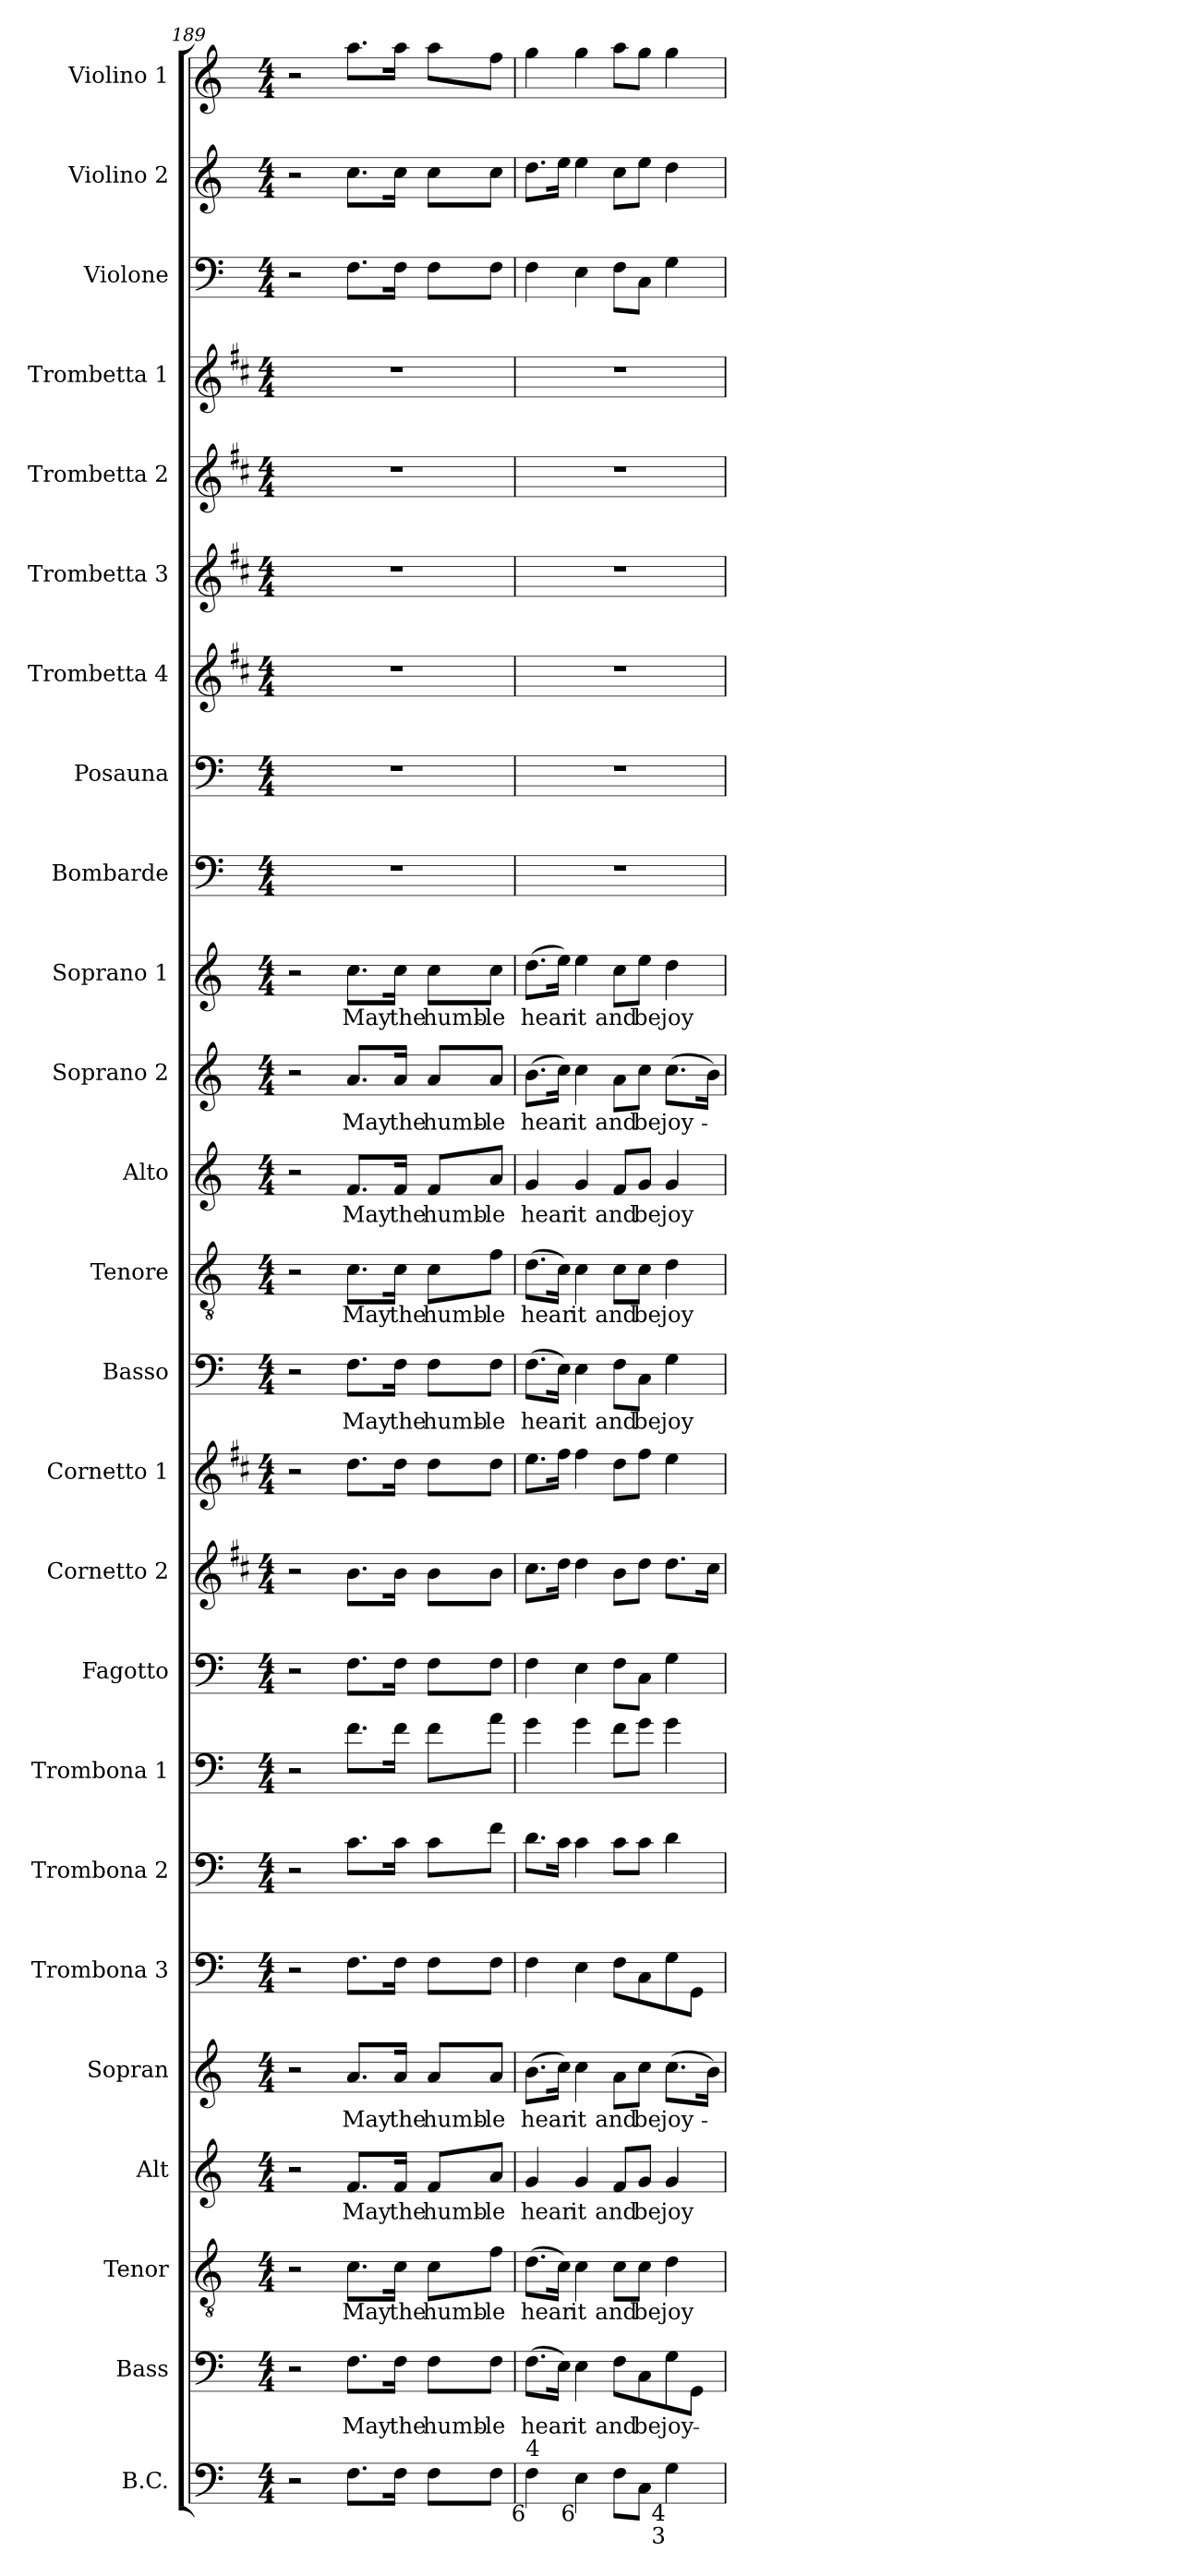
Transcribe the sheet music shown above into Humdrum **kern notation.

**kern	**kern	**text	**kern	**text	**kern	**text	**kern	**text	**kern	**kern	**kern	**kern	**kern	**kern	**kern	**text	**kern	**text	**kern	**text	**kern	**text	**kern	**text	**kern	**kern	**kern	**kern	**kern	**kern	**kern	**kern	**kern
*part25	*part24	*part24	*part23	*part23	*part22	*part22	*part21	*part21	*part20	*part19	*part18	*part17	*part16	*part15	*part14	*part14	*part13	*part13	*part12	*part12	*part11	*part11	*part10	*part10	*part9	*part8	*part7	*part6	*part5	*part4	*part3	*part2	*part1
*staff25	*staff24	*staff24	*staff23	*staff23	*staff22	*staff22	*staff21	*staff21	*staff20	*staff19	*staff18	*staff17	*staff16	*staff15	*staff14	*staff14	*staff13	*staff13	*staff12	*staff12	*staff11	*staff11	*staff10	*staff10	*staff9	*staff8	*staff7	*staff6	*staff5	*staff4	*staff3	*staff2	*staff1
*I"B.C.	*I"Bass	*	*I"Tenor	*	*I"Alt	*	*I"Sopran	*	*I"Trombona 3	*I"Trombona 2	*I"Trombona 1	*I"Fagotto	*I"Cornetto 2	*I"Cornetto 1	*I"Basso	*	*I"Tenore	*	*I"Alto	*	*I"Soprano 2	*	*I"Soprano 1	*	*I"Bombarde	*I"Posauna	*I"Trombetta 4	*I"Trombetta 3	*I"Trombetta 2	*I"Trombetta 1	*I"Violone	*I"Violino 2	*I"Violino 1
*I'B.C.	*I'B.	*	*I'T.	*	*I'A.	*	*I'S.	*	*I'Tbn. 2	*I'Tbn. 2	*I'Tbn. 1	*I'Fag.	*I'Cor. 2	*I'Cor. 1	*I'B.	*	*I'T.	*	*I'A.	*	*I'S.	*	*I'S.	*	*	*	*	*	*	*	*	*I'Vl. 2	*I'Vl. 1
!!LO:PB:g=z
*clefF4	*clefF4	*	*clefGv2	*	*clefG2	*	*clefG2	*	*clefF4	*clefF4	*clefF4	*clefF4	*clefG2	*clefG2	*clefF4	*	*clefGv2	*	*clefG2	*	*clefG2	*	*clefG2	*	*clefF4	*clefF4	*clefG2	*clefG2	*clefG2	*clefG2	*clefF4	*clefG2	*clefG2
*	*	*	*ITrd7c12	*	*	*	*	*	*	*	*	*	*ITrd1c2	*ITrd1c2	*	*	*ITrd7c12	*	*	*	*	*	*	*	*	*	*ITrd1c2	*ITrd1c2	*ITrd1c2	*ITrd1c2	*	*	*
*k[]	*k[]	*	*k[]	*	*k[]	*	*k[]	*	*k[]	*k[]	*k[]	*k[]	*k[]	*k[]	*k[]	*	*k[]	*	*k[]	*	*k[]	*	*k[]	*	*k[]	*k[]	*k[]	*k[]	*k[]	*k[]	*k[]	*k[]	*k[]
*C:	*C:	*	*C:	*	*C:	*	*C:	*	*C:	*C:	*C:	*C:	*C:	*C:	*C:	*	*C:	*	*C:	*	*C:	*	*C:	*	*C:	*C:	*C:	*C:	*C:	*C:	*C:	*C:	*C:
*M4/4	*M4/4	*	*M4/4	*	*M4/4	*	*M4/4	*	*M4/4	*M4/4	*M4/4	*M4/4	*M4/4	*M4/4	*M4/4	*	*M4/4	*	*M4/4	*	*M4/4	*	*M4/4	*	*M4/4	*M4/4	*M4/4	*M4/4	*M4/4	*M4/4	*M4/4	*M4/4	*M4/4
*MM60	*MM60	*	*MM60	*	*MM60	*	*MM60	*	*MM60	*MM60	*MM60	*MM60	*MM60	*MM60	*MM60	*	*MM60	*	*MM60	*	*MM60	*	*MM60	*	*MM60	*MM60	*MM60	*MM60	*MM60	*MM60	*MM60	*MM60	*MM60
=189	=189	=189	=189	=189	=189	=189	=189	=189	=189	=189	=189	=189	=189	=189	=189	=189	=189	=189	=189	=189	=189	=189	=189	=189	=189	=189	=189	=189	=189	=189	=189	=189	=189
2r	2r	.	2r	.	2r	.	2r	.	2r	2r	2r	2r	2r	2r	2r	.	2r	.	2r	.	2r	.	2r	.	1r	1r	1r	1r	1r	1r	2r	2r	2r
!	!	!LO:LY:b:color=#000000	!	!	!	!	!	!	!	!	!	!	!	!	!	!	!	!	!	!	!	!	!	!	!	!	!	!	!	!	!	!	!
!	!	!	!	!LO:LY:b:color=#000000	!	!	!	!	!	!	!	!	!	!	!	!	!	!	!	!	!	!	!	!	!	!	!	!	!	!	!	!	!
!	!	!	!	!	!	!LO:LY:b:color=#000000	!	!	!	!	!	!	!	!	!	!	!	!	!	!	!	!	!	!	!	!	!	!	!	!	!	!	!
!	!	!	!	!	!	!	!	!LO:LY:b:color=#000000	!	!	!	!	!	!	!	!	!	!	!	!	!	!	!	!	!	!	!	!	!	!	!	!	!
!	!	!	!	!	!	!	!	!	!	!	!	!	!	!	!	!LO:LY:b:color=#000000	!	!	!	!	!	!	!	!	!	!	!	!	!	!	!	!	!
!	!	!	!	!	!	!	!	!	!	!	!	!	!	!	!	!	!	!LO:LY:b:color=#000000	!	!	!	!	!	!	!	!	!	!	!	!	!	!	!
!	!	!	!	!	!	!	!	!	!	!	!	!	!	!	!	!	!	!	!	!LO:LY:b:color=#000000	!	!	!	!	!	!	!	!	!	!	!	!	!
!	!	!	!	!	!	!	!	!	!	!	!	!	!	!	!	!	!	!	!	!	!	!LO:LY:b:color=#000000	!	!	!	!	!	!	!	!	!	!	!
!	!	!	!	!	!	!	!	!	!	!	!	!	!	!	!	!	!	!	!	!	!	!	!	!LO:LY:b:color=#000000	!	!	!	!	!	!	!	!	!
8.Fi\L	8.Fi\L	May	8.Ci\L	May	8.fi/L	May	8.ai/L	May	8.Fi\L	8.ci\L	8.fi\L	8.Fi\L	8.ai\L	8.cci\L	8.Fi\L	May	8.Ci\L	May	8.fi/L	May	8.ai/L	May	8.cci\L	May	.	.	.	.	.	.	8.Fi\L	8.cci\L	8.aai\L
!	!	!LO:LY:b:color=#000000	!	!	!	!	!	!	!	!	!	!	!	!	!	!	!	!	!	!	!	!	!	!	!	!	!	!	!	!	!	!	!
!	!	!	!	!LO:LY:b:color=#000000	!	!	!	!	!	!	!	!	!	!	!	!	!	!	!	!	!	!	!	!	!	!	!	!	!	!	!	!	!
!	!	!	!	!	!	!LO:LY:b:color=#000000	!	!	!	!	!	!	!	!	!	!	!	!	!	!	!	!	!	!	!	!	!	!	!	!	!	!	!
!	!	!	!	!	!	!	!	!LO:LY:b:color=#000000	!	!	!	!	!	!	!	!	!	!	!	!	!	!	!	!	!	!	!	!	!	!	!	!	!
!	!	!	!	!	!	!	!	!	!	!	!	!	!	!	!	!LO:LY:b:color=#000000	!	!	!	!	!	!	!	!	!	!	!	!	!	!	!	!	!
!	!	!	!	!	!	!	!	!	!	!	!	!	!	!	!	!	!	!LO:LY:b:color=#000000	!	!	!	!	!	!	!	!	!	!	!	!	!	!	!
!	!	!	!	!	!	!	!	!	!	!	!	!	!	!	!	!	!	!	!	!LO:LY:b:color=#000000	!	!	!	!	!	!	!	!	!	!	!	!	!
!	!	!	!	!	!	!	!	!	!	!	!	!	!	!	!	!	!	!	!	!	!	!LO:LY:b:color=#000000	!	!	!	!	!	!	!	!	!	!	!
!	!	!	!	!	!	!	!	!	!	!	!	!	!	!	!	!	!	!	!	!	!	!	!	!LO:LY:b:color=#000000	!	!	!	!	!	!	!	!	!
16Fi\Jk	16Fi\Jk	the	16Ci\Jk	the	16fi/Jk	the	16ai/Jk	the	16Fi\Jk	16ci\Jk	16fi\Jk	16Fi\Jk	16ai\Jk	16cci\Jk	16Fi\Jk	the	16Ci\Jk	the	16fi/Jk	the	16ai/Jk	the	16cci\Jk	the	.	.	.	.	.	.	16Fi\Jk	16cci\Jk	16aai\Jk
!	!	!LO:LY:b:color=#000000	!	!	!	!	!	!	!	!	!	!	!	!	!	!	!	!	!	!	!	!	!	!	!	!	!	!	!	!	!	!	!
!	!	!	!	!LO:LY:b:color=#000000	!	!	!	!	!	!	!	!	!	!	!	!	!	!	!	!	!	!	!	!	!	!	!	!	!	!	!	!	!
!	!	!	!	!	!	!LO:LY:b:color=#000000	!	!	!	!	!	!	!	!	!	!	!	!	!	!	!	!	!	!	!	!	!	!	!	!	!	!	!
!	!	!	!	!	!	!	!	!LO:LY:b:color=#000000	!	!	!	!	!	!	!	!	!	!	!	!	!	!	!	!	!	!	!	!	!	!	!	!	!
!	!	!	!	!	!	!	!	!	!	!	!	!	!	!	!	!LO:LY:b:color=#000000	!	!	!	!	!	!	!	!	!	!	!	!	!	!	!	!	!
!	!	!	!	!	!	!	!	!	!	!	!	!	!	!	!	!	!	!LO:LY:b:color=#000000	!	!	!	!	!	!	!	!	!	!	!	!	!	!	!
!	!	!	!	!	!	!	!	!	!	!	!	!	!	!	!	!	!	!	!	!LO:LY:b:color=#000000	!	!	!	!	!	!	!	!	!	!	!	!	!
!	!	!	!	!	!	!	!	!	!	!	!	!	!	!	!	!	!	!	!	!	!	!LO:LY:b:color=#000000	!	!	!	!	!	!	!	!	!	!	!
!	!	!	!	!	!	!	!	!	!	!	!	!	!	!	!	!	!	!	!	!	!	!	!	!LO:LY:b:color=#000000	!	!	!	!	!	!	!	!	!
8Fi\L	8Fi\L	humb-	8Ci\L	humb-	8fi/L	humb-	8ai/L	humb-	8Fi\L	8ci\L	8fi\L	8Fi\L	8ai\L	8cci\L	8Fi\L	humb-	8Ci\L	humb-	8fi/L	humb-	8ai/L	humb-	8cci\L	humb-	.	.	.	.	.	.	8Fi\L	8cci\L	8aai\L
!	!	!LO:LY:b:color=#000000	!	!	!	!	!	!	!	!	!	!	!	!	!	!	!	!	!	!	!	!	!	!	!	!	!	!	!	!	!	!	!
!	!	!	!	!LO:LY:b:color=#000000	!	!	!	!	!	!	!	!	!	!	!	!	!	!	!	!	!	!	!	!	!	!	!	!	!	!	!	!	!
!	!	!	!	!	!	!LO:LY:b:color=#000000	!	!	!	!	!	!	!	!	!	!	!	!	!	!	!	!	!	!	!	!	!	!	!	!	!	!	!
!	!	!	!	!	!	!	!	!LO:LY:b:color=#000000	!	!	!	!	!	!	!	!	!	!	!	!	!	!	!	!	!	!	!	!	!	!	!	!	!
!	!	!	!	!	!	!	!	!	!	!	!	!	!	!	!	!LO:LY:b:color=#000000	!	!	!	!	!	!	!	!	!	!	!	!	!	!	!	!	!
!	!	!	!	!	!	!	!	!	!	!	!	!	!	!	!	!	!	!LO:LY:b:color=#000000	!	!	!	!	!	!	!	!	!	!	!	!	!	!	!
!	!	!	!	!	!	!	!	!	!	!	!	!	!	!	!	!	!	!	!	!LO:LY:b:color=#000000	!	!	!	!	!	!	!	!	!	!	!	!	!
!	!	!	!	!	!	!	!	!	!	!	!	!	!	!	!	!	!	!	!	!	!	!LO:LY:b:color=#000000	!	!	!	!	!	!	!	!	!	!	!
!	!	!	!	!	!	!	!	!	!	!	!	!	!	!	!	!	!	!	!	!	!	!	!	!LO:LY:b:color=#000000	!	!	!	!	!	!	!	!	!
8Fi\J	8Fi\J	-le	8Fi\J	-le	8ai/J	-le	8ai/J	-le	8Fi\J	8fi\J	8ai\J	8Fi\J	8ai\J	8cci\J	8Fi\J	-le	8Fi\J	-le	8ai/J	-le	8ai/J	-le	8cci\J	-le	.	.	.	.	.	.	8Fi\J	8cci\J	8ffi\J
=190	=190	=190	=190	=190	=190	=190	=190	=190	=190	=190	=190	=190	=190	=190	=190	=190	=190	=190	=190	=190	=190	=190	=190	=190	=190	=190	=190	=190	=190	=190	=190	=190	=190
!	!	!LO:LY:b:color=#000000	!	!	!	!	!	!	!	!	!	!	!	!	!	!	!	!	!	!	!	!	!	!	!	!	!	!	!	!	!	!	!
!	!	!	!	!LO:LY:b:color=#000000	!	!	!	!	!	!	!	!	!	!	!	!	!	!	!	!	!	!	!	!	!	!	!	!	!	!	!	!	!
!	!	!	!	!	!	!LO:LY:b:color=#000000	!	!	!	!	!	!	!	!	!	!	!	!	!	!	!	!	!	!	!	!	!	!	!	!	!	!	!
!	!	!	!	!	!	!	!	!LO:LY:b:color=#000000	!	!	!	!	!	!	!	!	!	!	!	!	!	!	!	!	!	!	!	!	!	!	!	!	!
!	!	!	!	!	!	!	!	!	!	!	!	!	!	!	!	!LO:LY:b:color=#000000	!	!	!	!	!	!	!	!	!	!	!	!	!	!	!	!	!
!	!	!	!	!	!	!	!	!	!	!	!	!	!	!	!	!	!	!LO:LY:b:color=#000000	!	!	!	!	!	!	!	!	!	!	!	!	!	!	!
!	!	!	!	!	!	!	!	!	!	!	!	!	!	!	!	!	!	!	!	!LO:LY:b:color=#000000	!	!	!	!	!	!	!	!	!	!	!	!	!
!	!	!	!	!	!	!	!	!	!	!	!	!	!	!	!	!	!	!	!	!	!	!LO:LY:b:color=#000000	!	!	!	!	!	!	!	!	!	!	!
!LO:TX:b:rj:t=6	!	!	!	!	!	!	!	!	!	!	!	!	!	!	!	!	!	!	!	!	!	!	!	!	!	!	!	!	!	!	!	!	!
!LO:TX:t=4	!	!	!	!	!	!	!	!	!	!	!	!	!	!	!	!	!	!	!	!	!	!	!	!	!	!	!	!	!	!	!	!	!
!	!	!	!	!	!	!	!	!	!	!	!	!	!	!	!	!	!	!	!	!	!	!	!	!LO:LY:b:color=#000000	!	!	!	!	!	!	!	!	!
4Fi\	(8.Fi\L	hear	(8.Di\L	hear	4gi/	hear	(8.bi\L	hear	4Fi\	8.di\L	4gi\	4Fi\	8.bi\L	8.ddi\L	(8.Fi\L	hear	(8.Di\L	hear	4gi/	hear	(8.bi\L	hear	(8.ddi\L	hear	1r	1r	1r	1r	1r	1r	4Fi\	8.ddi\L	4ggi\
.	16Ei\Jk)	.	16Ci\Jk)	.	.	.	16cci\Jk)	.	.	16ci\Jk	.	.	16cci\Jk	16eei\Jk	16Ei\Jk)	.	16Ci\Jk)	.	.	.	16cci\Jk)	.	16eei\Jk)	.	.	.	.	.	.	.	.	16eei\Jk	.
!	!	!LO:LY:b:color=#000000	!	!	!	!	!	!	!	!	!	!	!	!	!	!	!	!	!	!	!	!	!	!	!	!	!	!	!	!	!	!	!
!	!	!	!	!LO:LY:b:color=#000000	!	!	!	!	!	!	!	!	!	!	!	!	!	!	!	!	!	!	!	!	!	!	!	!	!	!	!	!	!
!	!	!	!	!	!	!LO:LY:b:color=#000000	!	!	!	!	!	!	!	!	!	!	!	!	!	!	!	!	!	!	!	!	!	!	!	!	!	!	!
!	!	!	!	!	!	!	!	!LO:LY:b:color=#000000	!	!	!	!	!	!	!	!	!	!	!	!	!	!	!	!	!	!	!	!	!	!	!	!	!
!	!	!	!	!	!	!	!	!	!	!	!	!	!	!	!	!LO:LY:b:color=#000000	!	!	!	!	!	!	!	!	!	!	!	!	!	!	!	!	!
!	!	!	!	!	!	!	!	!	!	!	!	!	!	!	!	!	!	!LO:LY:b:color=#000000	!	!	!	!	!	!	!	!	!	!	!	!	!	!	!
!	!	!	!	!	!	!	!	!	!	!	!	!	!	!	!	!	!	!	!	!LO:LY:b:color=#000000	!	!	!	!	!	!	!	!	!	!	!	!	!
!	!	!	!	!	!	!	!	!	!	!	!	!	!	!	!	!	!	!	!	!	!	!LO:LY:b:color=#000000	!	!	!	!	!	!	!	!	!	!	!
!LO:TX:b:rj:t=6	!	!	!	!	!	!	!	!	!	!	!	!	!	!	!	!	!	!	!	!	!	!	!	!	!	!	!	!	!	!	!	!	!
!	!	!	!	!	!	!	!	!	!	!	!	!	!	!	!	!	!	!	!	!	!	!	!	!LO:LY:b:color=#000000	!	!	!	!	!	!	!	!	!
4Ei\	4Ei\	it	4Ci\	it	4gi/	it	4cci\	it	4Ei\	4ci\	4gi\	4Ei\	4cci\	4eei\	4Ei\	it	4Ci\	it	4gi/	it	4cci\	it	4eei\	it	.	.	.	.	.	.	4Ei\	4eei\	4ggi\
!	!	!LO:LY:b:color=#000000	!	!	!	!	!	!	!	!	!	!	!	!	!	!	!	!	!	!	!	!	!	!	!	!	!	!	!	!	!	!	!
!	!	!	!	!LO:LY:b:color=#000000	!	!	!	!	!	!	!	!	!	!	!	!	!	!	!	!	!	!	!	!	!	!	!	!	!	!	!	!	!
!	!	!	!	!	!	!LO:LY:b:color=#000000	!	!	!	!	!	!	!	!	!	!	!	!	!	!	!	!	!	!	!	!	!	!	!	!	!	!	!
!	!	!	!	!	!	!	!	!LO:LY:b:color=#000000	!	!	!	!	!	!	!	!	!	!	!	!	!	!	!	!	!	!	!	!	!	!	!	!	!
!	!	!	!	!	!	!	!	!	!	!	!	!	!	!	!	!LO:LY:b:color=#000000	!	!	!	!	!	!	!	!	!	!	!	!	!	!	!	!	!
!	!	!	!	!	!	!	!	!	!	!	!	!	!	!	!	!	!	!LO:LY:b:color=#000000	!	!	!	!	!	!	!	!	!	!	!	!	!	!	!
!	!	!	!	!	!	!	!	!	!	!	!	!	!	!	!	!	!	!	!	!LO:LY:b:color=#000000	!	!	!	!	!	!	!	!	!	!	!	!	!
!	!	!	!	!	!	!	!	!	!	!	!	!	!	!	!	!	!	!	!	!	!	!LO:LY:b:color=#000000	!	!	!	!	!	!	!	!	!	!	!
!	!	!	!	!	!	!	!	!	!	!	!	!	!	!	!	!	!	!	!	!	!	!	!	!LO:LY:b:color=#000000	!	!	!	!	!	!	!	!	!
8Fi\L	8Fi\L	and	8Ci\L	and	8fi/L	and	8ai\L	and	8Fi\L	8ci\L	8fi\L	8Fi\L	8ai\L	8cci\L	8Fi\L	and	8Ci\L	and	8fi/L	and	8ai\L	and	8cci\L	and	.	.	.	.	.	.	8Fi\L	8cci\L	8aai\L
!	!	!LO:LY:b:color=#000000	!	!	!	!	!	!	!	!	!	!	!	!	!	!	!	!	!	!	!	!	!	!	!	!	!	!	!	!	!	!	!
!	!	!	!	!LO:LY:b:color=#000000	!	!	!	!	!	!	!	!	!	!	!	!	!	!	!	!	!	!	!	!	!	!	!	!	!	!	!	!	!
!	!	!	!	!	!	!LO:LY:b:color=#000000	!	!	!	!	!	!	!	!	!	!	!	!	!	!	!	!	!	!	!	!	!	!	!	!	!	!	!
!	!	!	!	!	!	!	!	!LO:LY:b:color=#000000	!	!	!	!	!	!	!	!	!	!	!	!	!	!	!	!	!	!	!	!	!	!	!	!	!
!	!	!	!	!	!	!	!	!	!	!	!	!	!	!	!	!LO:LY:b:color=#000000	!	!	!	!	!	!	!	!	!	!	!	!	!	!	!	!	!
!	!	!	!	!	!	!	!	!	!	!	!	!	!	!	!	!	!	!LO:LY:b:color=#000000	!	!	!	!	!	!	!	!	!	!	!	!	!	!	!
!	!	!	!	!	!	!	!	!	!	!	!	!	!	!	!	!	!	!	!	!LO:LY:b:color=#000000	!	!	!	!	!	!	!	!	!	!	!	!	!
!	!	!	!	!	!	!	!	!	!	!	!	!	!	!	!	!	!	!	!	!	!	!LO:LY:b:color=#000000	!	!	!	!	!	!	!	!	!	!	!
!	!	!	!	!	!	!	!	!	!	!	!	!	!	!	!	!	!	!	!	!	!	!	!	!LO:LY:b:color=#000000	!	!	!	!	!	!	!	!	!
8Ci\J	8Ci\	be	8Ci\J	be	8gi/J	be	8cci\J	be	8Ci\	8ci\J	8gi\J	8Ci\J	8cci\J	8eei\J	8Ci\J	be	8Ci\J	be	8gi/J	be	8cci\J	be	8eei\J	be	.	.	.	.	.	.	8Ci\J	8eei\J	8ggi\J
!	!	!LO:LY:b:color=#000000	!	!	!	!	!	!	!	!	!	!	!	!	!	!	!	!	!	!	!	!	!	!	!	!	!	!	!	!	!	!	!
!	!	!	!	!LO:LY:b:color=#000000	!	!	!	!	!	!	!	!	!	!	!	!	!	!	!	!	!	!	!	!	!	!	!	!	!	!	!	!	!
!	!	!	!	!	!	!LO:LY:b:color=#000000	!	!	!	!	!	!	!	!	!	!	!	!	!	!	!	!	!	!	!	!	!	!	!	!	!	!	!
!	!	!	!	!	!	!	!	!LO:LY:b:color=#000000	!	!	!	!	!	!	!	!	!	!	!	!	!	!	!	!	!	!	!	!	!	!	!	!	!
!	!	!	!	!	!	!	!	!	!	!	!	!	!	!	!	!LO:LY:b:color=#000000	!	!	!	!	!	!	!	!	!	!	!	!	!	!	!	!	!
!	!	!	!	!	!	!	!	!	!	!	!	!	!	!	!	!	!	!LO:LY:b:color=#000000	!	!	!	!	!	!	!	!	!	!	!	!	!	!	!
!	!	!	!	!	!	!	!	!	!	!	!	!	!	!	!	!	!	!	!	!LO:LY:b:color=#000000	!	!	!	!	!	!	!	!	!	!	!	!	!
!	!	!	!	!	!	!	!	!	!	!	!	!	!	!	!	!	!	!	!	!	!	!LO:LY:b:color=#000000	!	!	!	!	!	!	!	!	!	!	!
!LO:TX:b:rj:t=4	!	!	!	!	!	!	!	!	!	!	!	!	!	!	!	!	!	!	!	!	!	!	!	!	!	!	!	!	!	!	!	!	!
!LO:TX:b:rj:t=3	!	!	!	!	!	!	!	!	!	!	!	!	!	!	!	!	!	!	!	!	!	!	!	!	!	!	!	!	!	!	!	!	!
!	!	!	!	!	!	!	!	!	!	!	!	!	!	!	!	!	!	!	!	!	!	!	!	!LO:LY:b:color=#000000	!	!	!	!	!	!	!	!	!
4Gi\	8Gi\	joy-	4Di\	joy-	4gi/	joy-	(8.cci\L	joy-	8Gi\	4di\	4gi\	4Gi\	8.cci\L	4ddi\	4Gi\	joy-	4Di\	joy-	4gi/	joy-	(8.cci\L	joy-	4ddi\	joy-	.	.	.	.	.	.	4Gi\	4ddi\	4ggi\
.	8GGi\J	.	.	.	.	.	.	.	8GGi\J	.	.	.	.	.	.	.	.	.	.	.	.	.	.	.	.	.	.	.	.	.	.	.	.
.	.	.	.	.	.	.	16bi\Jk)	.	.	.	.	.	16bi\Jk	.	.	.	.	.	.	.	16bi\Jk)	.	.	.	.	.	.	.	.	.	.	.	.
=	=	=	=	=	=	=	=	=	=	=	=	=	=	=	=	=	=	=	=	=	=	=	=	=	=	=	=	=	=	=	=	=	=
*-	*-	*-	*-	*-	*-	*-	*-	*-	*-	*-	*-	*-	*-	*-	*-	*-	*-	*-	*-	*-	*-	*-	*-	*-	*-	*-	*-	*-	*-	*-	*-	*-	*-
